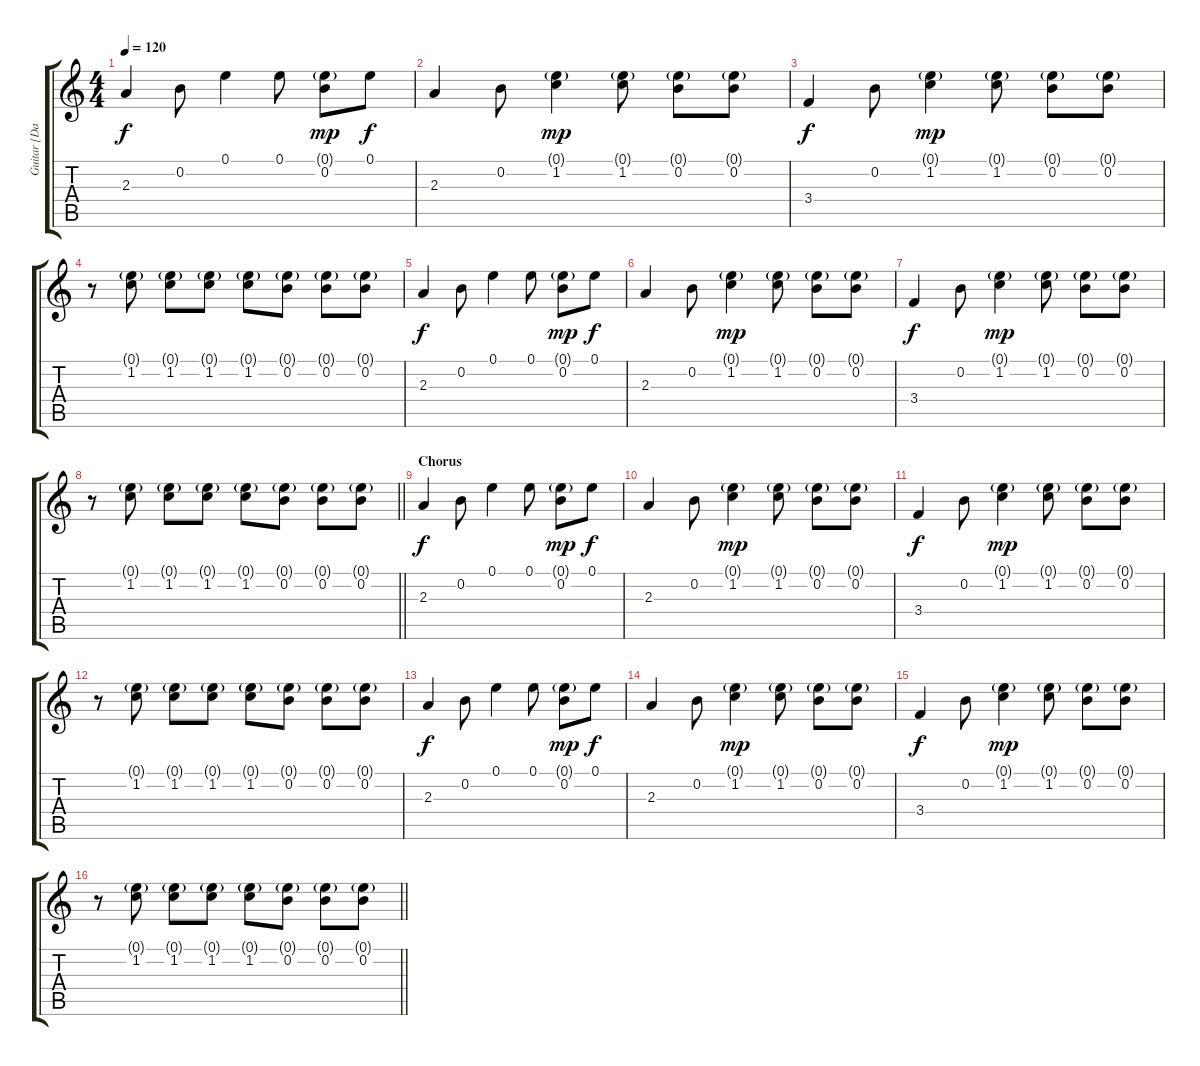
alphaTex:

\track ("Guitar [Daniel Ash]" "Guitar [Da") {instrument electricguitarclean}
\staff {score tabs}
\tuning (E4 B3 G3 D3 A2 E2) {hide}
\ts (4 4)
\tempo 120
\clef g2
\ks c
2.3.4{dy f} 0.2.8 0.1.4 0.1.8 (0.1{g} 0.2).8{dy mp} 0.1.8{dy f} |
2.3.4 0.2.8 (0.1{g} 1.2).4{dy mp} (0.1{g} 1.2).8 (0.1{g} 0.2).8 (0.1{g} 0.2).8 |
3.4.4{dy f} 0.2.8 (0.1{g} 1.2).4{dy mp} (0.1{g} 1.2).8 (0.1{g} 0.2).8 (0.1{g} 0.2).8 |
r.8 (0.1{g} 1.2).8 (0.1{g} 1.2).8 (0.1{g} 1.2).8 (0.1{g} 1.2).8 (0.1{g} 0.2).8 (0.1{g} 0.2).8 (0.1{g} 0.2).8 |
2.3.4{dy f} 0.2.8 0.1.4 0.1.8 (0.1{g} 0.2).8{dy mp} 0.1.8{dy f} |
2.3.4 0.2.8 (0.1{g} 1.2).4{dy mp} (0.1{g} 1.2).8 (0.1{g} 0.2).8 (0.1{g} 0.2).8 |
3.4.4{dy f} 0.2.8 (0.1{g} 1.2).4{dy mp} (0.1{g} 1.2).8 (0.1{g} 0.2).8 (0.1{g} 0.2).8 |
\barLineRight lightlight
r.8 (0.1{g} 1.2).8 (0.1{g} 1.2).8 (0.1{g} 1.2).8 (0.1{g} 1.2).8 (0.1{g} 0.2).8 (0.1{g} 0.2).8 (0.1{g} 0.2).8 |
\section ("" "Chorus")
2.3.4{dy f} 0.2.8 0.1.4 0.1.8 (0.1{g} 0.2).8{dy mp} 0.1.8{dy f} |
2.3.4 0.2.8 (0.1{g} 1.2).4{dy mp} (0.1{g} 1.2).8 (0.1{g} 0.2).8 (0.1{g} 0.2).8 |
3.4.4{dy f} 0.2.8 (0.1{g} 1.2).4{dy mp} (0.1{g} 1.2).8 (0.1{g} 0.2).8 (0.1{g} 0.2).8 |
r.8 (0.1{g} 1.2).8 (0.1{g} 1.2).8 (0.1{g} 1.2).8 (0.1{g} 1.2).8 (0.1{g} 0.2).8 (0.1{g} 0.2).8 (0.1{g} 0.2).8 |
2.3.4{dy f} 0.2.8 0.1.4 0.1.8 (0.1{g} 0.2).8{dy mp} 0.1.8{dy f} |
2.3.4 0.2.8 (0.1{g} 1.2).4{dy mp} (0.1{g} 1.2).8 (0.1{g} 0.2).8 (0.1{g} 0.2).8 |
3.4.4{dy f} 0.2.8 (0.1{g} 1.2).4{dy mp} (0.1{g} 1.2).8 (0.1{g} 0.2).8 (0.1{g} 0.2).8 |
\barLineRight lightlight
r.8 (0.1{g} 1.2).8 (0.1{g} 1.2).8 (0.1{g} 1.2).8 (0.1{g} 1.2).8 (0.1{g} 0.2).8 (0.1{g} 0.2).8 (0.1{g} 0.2).8
